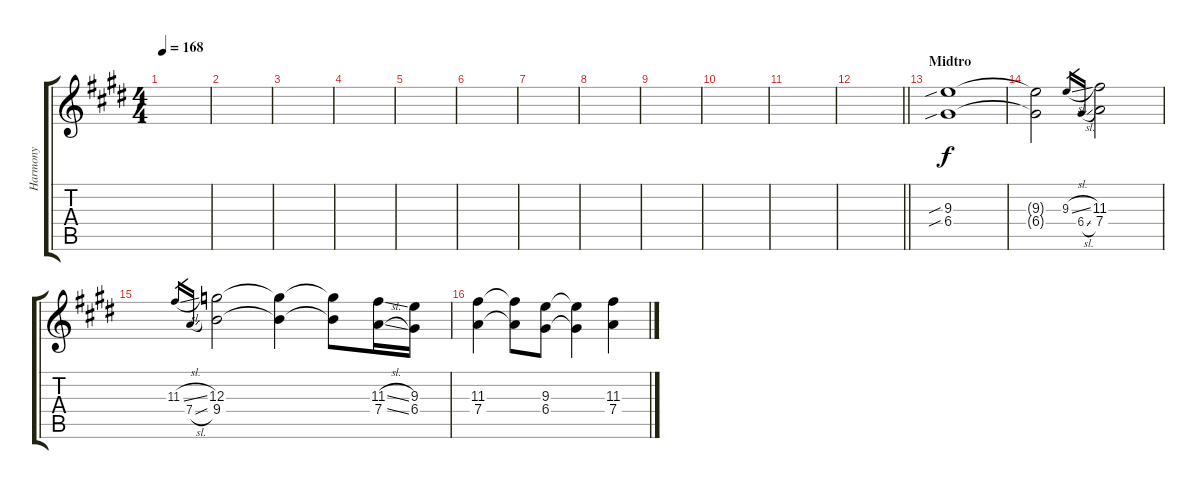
\track ("Harmony" "Harmony") {instrument overdrivenguitar}
\staff {score tabs}
\tuning (E4 B3 G3 D3 A2 E2) {hide}
\ts (4 4)
\tempo 168
\clef g2
\ks e
|
|
|
|
|
|
|
|
|
|
|
\barLineRight lightlight
|
\section ("" "Midtro")
(9.3{sib} 6.4{sib}).1 |
(9.3{t} 6.4{t}).2 9.3{sl}.16{gr} 6.4{sl}.16{gr} (11.3 7.4).2 |
11.3{sl}.16{gr} 7.4{sl}.16{gr} (12.3 9.4).2 (12.3{t} 9.4{t}).4 (12.3{t} 9.4{t}).8 (11.3{sl} 7.4{sl}).16 (9.3 6.4).16 |
(11.3 7.4).4 (11.3{t} 7.4{t}).8 (9.3 6.4).8 (9.3{t} 6.4{t}).4 (11.3 7.4).4
